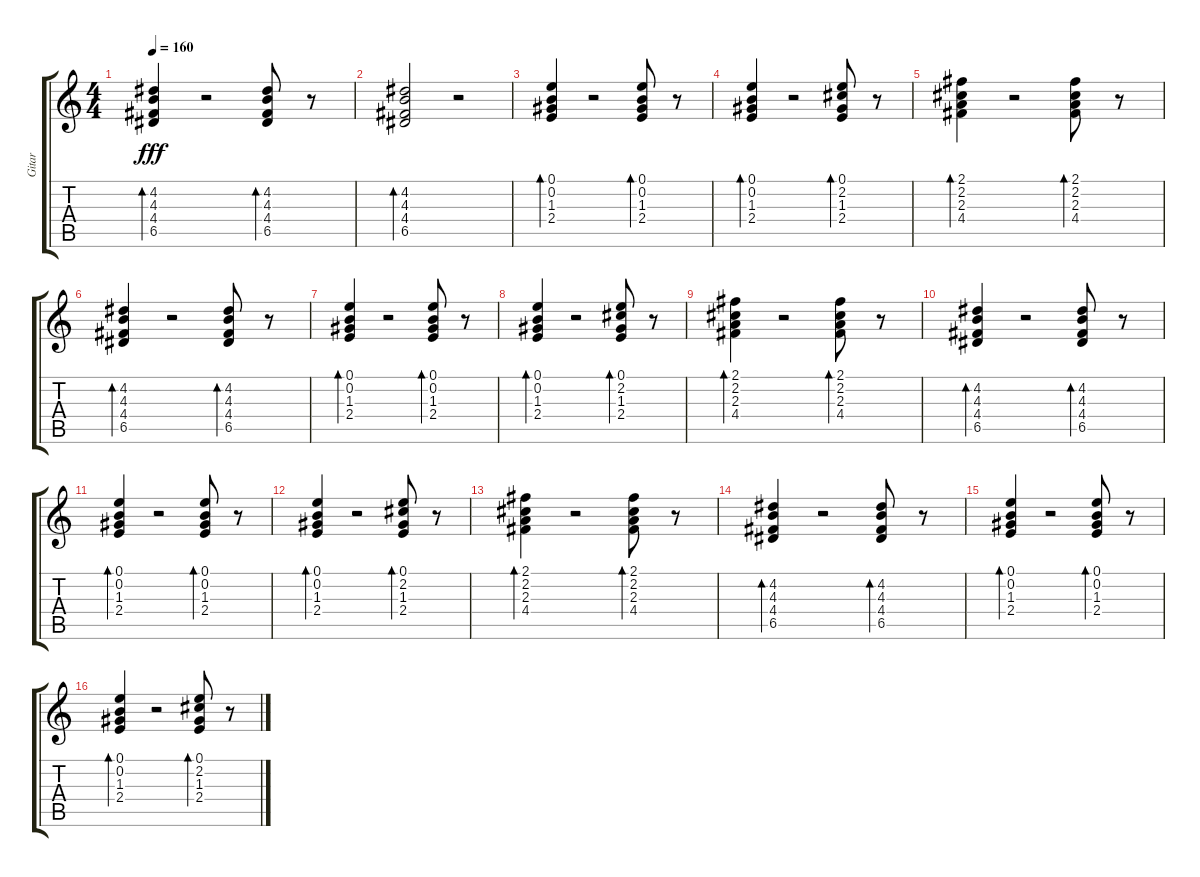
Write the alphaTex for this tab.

\track ("Gitar" "Gitar") {instrument acousticguitarsteel}
\staff {score tabs}
\tuning (E4 B3 G3 D3 A2 E2) {hide}
\ts (4 4)
\tempo 160
\clef g2
\ks c
(4.2 4.3 4.4 6.5).4{bd 240 dy fff} r.2 (4.2 4.3 4.4 6.5).8{bd 30} r.8 |
(4.2 4.3 4.4 6.5).2{bd 240} r.2 |
(0.1 0.2 1.3 2.4).4{bd 240} r.2 (0.1 0.2 1.3 2.4).8{bd 30} r.8 |
(0.1 0.2 1.3 2.4).4{bd 240} r.2 (0.1 2.2 1.3 2.4).8{bd 30} r.8 |
(2.1 2.2 2.3 4.4).4{bd 240} r.2 (2.1 2.2 2.3 4.4).8{bd 30} r.8 |
(4.2 4.3 4.4 6.5).4{bd 240} r.2 (4.2 4.3 4.4 6.5).8{bd 30} r.8 |
(0.1 0.2 1.3 2.4).4{bd 240} r.2 (0.1 0.2 1.3 2.4).8{bd 30} r.8 |
(0.1 0.2 1.3 2.4).4{bd 240} r.2 (0.1 2.2 1.3 2.4).8{bd 30} r.8 |
(2.1 2.2 2.3 4.4).4{bd 240} r.2 (2.1 2.2 2.3 4.4).8{bd 30} r.8 |
(4.2 4.3 4.4 6.5).4{bd 240} r.2 (4.2 4.3 4.4 6.5).8{bd 30} r.8 |
(0.1 0.2 1.3 2.4).4{bd 240} r.2 (0.1 0.2 1.3 2.4).8{bd 30} r.8 |
(0.1 0.2 1.3 2.4).4{bd 240} r.2 (0.1 2.2 1.3 2.4).8{bd 30} r.8 |
(2.1 2.2 2.3 4.4).4{bd 240} r.2 (2.1 2.2 2.3 4.4).8{bd 30} r.8 |
(4.2 4.3 4.4 6.5).4{bd 240} r.2 (4.2 4.3 4.4 6.5).8{bd 30} r.8 |
(0.1 0.2 1.3 2.4).4{bd 240} r.2 (0.1 0.2 1.3 2.4).8{bd 30} r.8 |
(0.1 0.2 1.3 2.4).4{bd 240} r.2 (0.1 2.2 1.3 2.4).8{bd 30} r.8
